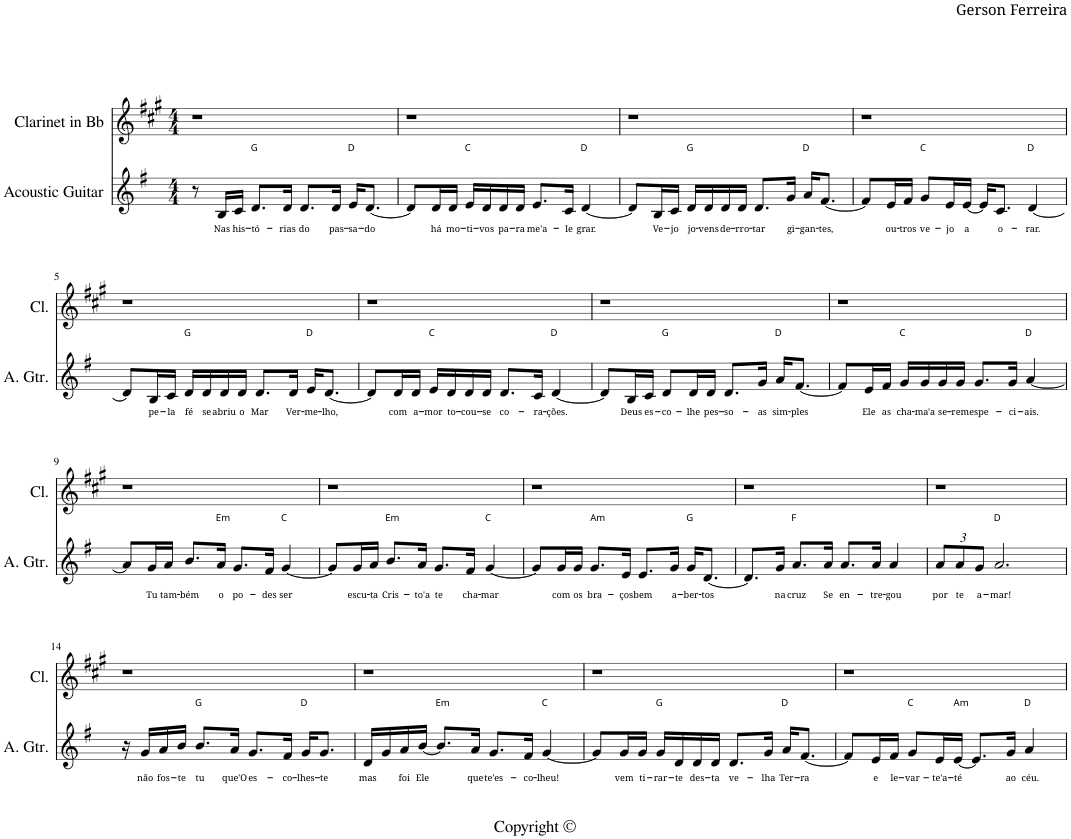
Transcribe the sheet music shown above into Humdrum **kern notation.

**kern	**text	**kern
*part2	*part2	*part1
*staff2	*staff2	*staff1
*I"Acoustic Guitar	*	*I"Clarinet in Bb
*I'A. Gtr.	*	*I'Cl.
*clefG2	*	*clefG2
*Trd7c12	*	*Trd1c2
*k[f#]	*	*k[f#c#g#]
*G:	*	*A:
*M4/4	*	*M4/4
=1	=1	=1
8r	.	1r
!	!LO:LY:b	!
16B/LL	Nas	.
!	!LO:LY:b	!
16c/JJ	his-	.
!LO:TX:a:t=G	!	!
!	!LO:LY:b	!
8.d/L	-tó-	.
!	!LO:LY:b	!
16d/Jk	-rias	.
!	!LO:LY:b	!
8.d/L	do	.
!	!LO:LY:b	!
16d/Jk	pas-	.
!LO:TX:a:t=D	!	!
!	!LO:LY:b	!
16e/KL	-sa-	.
!	!LO:LY:b	!
[8.d/J	-do	.
=2	=2	=2
8d/L]	.	1r
!	!LO:LY:b	!
16d/L	há	.
!	!LO:LY:b	!
16d/JJ	mo-	.
!LO:TX:a:t=C	!	!
!	!LO:LY:b	!
16e/LL	-ti-	.
!	!LO:LY:b	!
16d/	-vos	.
!	!LO:LY:b	!
16d/	pa-	.
!	!LO:LY:b	!
16d/JJ	-ra	.
!	!LO:LY:b	!
8.e/L	me'a-	.
!	!LO:LY:b	!
16c/Jk	-le	.
!LO:TX:a:t=D	!	!
!	!LO:LY:b	!
[4d/	grar.	.
=3	=3	=3
8d/L]	.	1r
!	!LO:LY:b	!
16B/L	Ve-	.
!	!LO:LY:b	!
16c/JJ	-jo	.
!LO:TX:a:t=G	!	!
!	!LO:LY:b	!
16d/LL	jo-	.
!	!LO:LY:b	!
16d/	-vens	.
!	!LO:LY:b	!
16d/	de-	.
!	!LO:LY:b	!
16d/JJ	-rro-	.
!	!LO:LY:b	!
8.d/L	-tar	.
!	!LO:LY:b	!
16g/Jk	gi-	.
!LO:TX:a:t=D	!	!
!	!LO:LY:b	!
16a/KL	-gan-	.
!	!LO:LY:b	!
[8.f#/J	-tes,	.
=4	=4	=4
8f#/L]	.	1r
!	!LO:LY:b	!
16e/L	ou-	.
!	!LO:LY:b	!
16f#/JJ	-tros	.
!LO:TX:a:t=C	!	!
!	!LO:LY:b	!
8g/L	ve-	.
!	!LO:LY:b	!
16e/L	-jo	.
!	!LO:LY:b	!
[16e/JJ	a	.
16e/KL]	.	.
!	!LO:LY:b	!
8.c/J	o-	.
!LO:TX:a:t=D	!	!
!	!LO:LY:b	!
[4d/	-rar.	.
!!LO:LB:g=z
=5	=5	=5
8d/L]	.	1r
!	!LO:LY:b	!
16B/L	pe-	.
!	!LO:LY:b	!
16c/JJ	-la	.
!LO:TX:a:t=G	!	!
!	!LO:LY:b	!
16d/LL	fé	.
!	!LO:LY:b	!
16d/	se	.
!	!LO:LY:b	!
16d/	abriu	.
!	!LO:LY:b	!
16d/JJ	o	.
!	!LO:LY:b	!
8.d/L	Mar	.
!	!LO:LY:b	!
16d/Jk	Ver-	.
!LO:TX:a:t=D	!	!
!	!LO:LY:b	!
16e/KL	-me-	.
!	!LO:LY:b	!
[8.d/J	-lho,	.
=6	=6	=6
8d/L]	.	1r
!	!LO:LY:b	!
16d/L	com	.
!	!LO:LY:b	!
16d/JJ	a-	.
!LO:TX:a:t=C	!	!
!	!LO:LY:b	!
16e/LL	-mor	.
!	!LO:LY:b	!
16d/	to-	.
!	!LO:LY:b	!
16d/	-cou-	.
!	!LO:LY:b	!
16d/JJ	-se	.
!	!LO:LY:b	!
8.d/L	co-	.
!	!LO:LY:b	!
16c/Jk	-ra-	.
!LO:TX:a:t=D	!	!
!	!LO:LY:b	!
[4d/	-ções.	.
=7	=7	=7
8d/L]	.	1r
!	!LO:LY:b	!
16B/L	Deus	.
!	!LO:LY:b	!
16c/JJ	es-	.
!LO:TX:a:t=G	!	!
!	!LO:LY:b	!
8d/L	-co-	.
!	!LO:LY:b	!
16d/L	-lhe	.
!	!LO:LY:b	!
16d/JJ	pes-	.
!	!LO:LY:b	!
8.d/L	-so-	.
!	!LO:LY:b	!
16g/Jk	-as	.
!LO:TX:a:t=D	!	!
!	!LO:LY:b	!
16a/KL	sim-	.
!	!LO:LY:b	!
[8.f#/J	-ples	.
=8	=8	=8
8f#/L]	.	1r
!	!LO:LY:b	!
16e/L	Ele	.
!	!LO:LY:b	!
16f#/JJ	as	.
!LO:TX:a:t=C	!	!
!	!LO:LY:b	!
16g/LL	cha-	.
!	!LO:LY:b	!
16g/	-ma'a	.
!	!LO:LY:b	!
16g/	se-	.
!	!LO:LY:b	!
16g/JJ	-rem	.
!	!LO:LY:b	!
8.g/L	espe-	.
!	!LO:LY:b	!
16g/Jk	-ci-	.
!LO:TX:a:t=D	!	!
!	!LO:LY:b	!
[4a/	-ais.	.
!!LO:LB:g=z
=9	=9	=9
8a/L]	.	1r
!	!LO:LY:b	!
16g/L	Tu	.
!	!LO:LY:b	!
16a/JJ	tam-	.
!	!LO:LY:b	!
8.b/L	-bém	.
!LO:TX:a:t=Em	!	!
!	!LO:LY:b	!
16a/Jk	o	.
!	!LO:LY:b	!
8.g/L	po-	.
!	!LO:LY:b	!
16f#/Jk	-des	.
!LO:TX:a:t=C	!	!
!	!LO:LY:b	!
[4g/	ser	.
=10	=10	=10
8g/L]	.	1r
!	!LO:LY:b	!
16g/L	escu-	.
!	!LO:LY:b	!
16a/JJ	-ta	.
!LO:TX:a:t=Em	!	!
!	!LO:LY:b	!
8.b/L	Cris-	.
!	!LO:LY:b	!
16a/Jk	-to'a	.
!	!LO:LY:b	!
8.g/L	te	.
!	!LO:LY:b	!
16f#/Jk	cha-	.
!LO:TX:a:t=C	!	!
!	!LO:LY:b	!
[4g/	-mar	.
=11	=11	=11
8g/L]	.	1r
!	!LO:LY:b	!
16g/L	com	.
!	!LO:LY:b	!
16g/JJ	os	.
!LO:TX:a:t=Am	!	!
!	!LO:LY:b	!
8.g/L	bra-	.
!	!LO:LY:b	!
16e/Jk	-ços	.
!	!LO:LY:b	!
8.e/L	bem	.
!	!LO:LY:b	!
16g/Jk	a-	.
!LO:TX:a:t=G	!	!
!	!LO:LY:b	!
16g/KL	-ber-	.
!	!LO:LY:b	!
[8.d/J	-tos	.
=12	=12	=12
8.d/L]	.	1r
!	!LO:LY:b	!
16g/Jk	na	.
!LO:TX:a:t=F	!	!
!	!LO:LY:b	!
8.a/L	cruz	.
!	!LO:LY:b	!
16a/Jk	Se	.
!	!LO:LY:b	!
8.a/L	en-	.
!	!LO:LY:b	!
16a/Jk	-tre-	.
!	!LO:LY:b	!
4a/	-gou	.
=13	=13	=13
*Xbrackettup	*	*
!	!LO:LY:b	!
12a/L	por	1r
!	!LO:LY:b	!
12a/	te	.
!	!LO:LY:b	!
12g/J	a-	.
!LO:TX:a:t=D	!	!
!	!LO:LY:b	!
2.a/	-mar!	.
!!LO:LB:g=z
=14	=14	=14
16r	.	1r
!	!LO:LY:b	!
16g/LL	não	.
!	!LO:LY:b	!
16a/	fos-	.
!	!LO:LY:b	!
16b/JJ	-te	.
!LO:TX:a:t=G	!	!
!	!LO:LY:b	!
8.b/L	tu	.
!	!LO:LY:b	!
16a/Jk	que'O	.
!	!LO:LY:b	!
8.g/L	es-	.
!	!LO:LY:b	!
16f#/Jk	-co-	.
!LO:TX:a:t=D	!	!
!	!LO:LY:b	!
16g/KL	-lhes-	.
!	!LO:LY:b	!
8.g/J	-te	.
=15	=15	=15
!	!LO:LY:b	!
16d/LL	mas	1r
16g/	.	.
!	!LO:LY:b	!
16a/	foi	.
!	!LO:LY:b	!
[16b/JJ	Ele	.
!LO:TX:a:t=Em	!	!
8.b/L]	.	.
!	!LO:LY:b	!
16a/Jk	que	.
!	!LO:LY:b	!
8.g/L	te'es-	.
!	!LO:LY:b	!
16f#/Jk	-co-	.
!LO:TX:a:t=C	!	!
!	!LO:LY:b	!
[4g/	-lheu!	.
=16	=16	=16
8g/L]	.	1r
!	!LO:LY:b	!
16g/L	vem	.
!	!LO:LY:b	!
16g/JJ	ti-	.
!LO:TX:a:t=G	!	!
!	!LO:LY:b	!
16g/LL	-rar-	.
!	!LO:LY:b	!
16d/	-te	.
!	!LO:LY:b	!
16d/	des-	.
!	!LO:LY:b	!
16d/JJ	-ta	.
!	!LO:LY:b	!
8.d/L	ve-	.
!	!LO:LY:b	!
16g/Jk	-lha	.
!LO:TX:a:t=D	!	!
!	!LO:LY:b	!
16a/KL	Ter-	.
!	!LO:LY:b	!
[8.f#/J	-ra	.
=17	=17	=17
8f#/L]	.	1r
!	!LO:LY:b	!
16e/L	e	.
!	!LO:LY:b	!
16f#/JJ	le-	.
!LO:TX:a:t=C	!	!
!	!LO:LY:b	!
8g/L	-var-	.
!	!LO:LY:b	!
16e/L	-te'a-	.
!LO:TX:a:t=Am	!	!
!	!LO:LY:b	!
[16e/JJ	-té	.
8.e/L]	.	.
!	!LO:LY:b	!
16g/Jk	ao	.
!LO:TX:a:t=D	!	!
!	!LO:LY:b	!
4a/	céu.	.
=	=	=
*-	*-	*-
